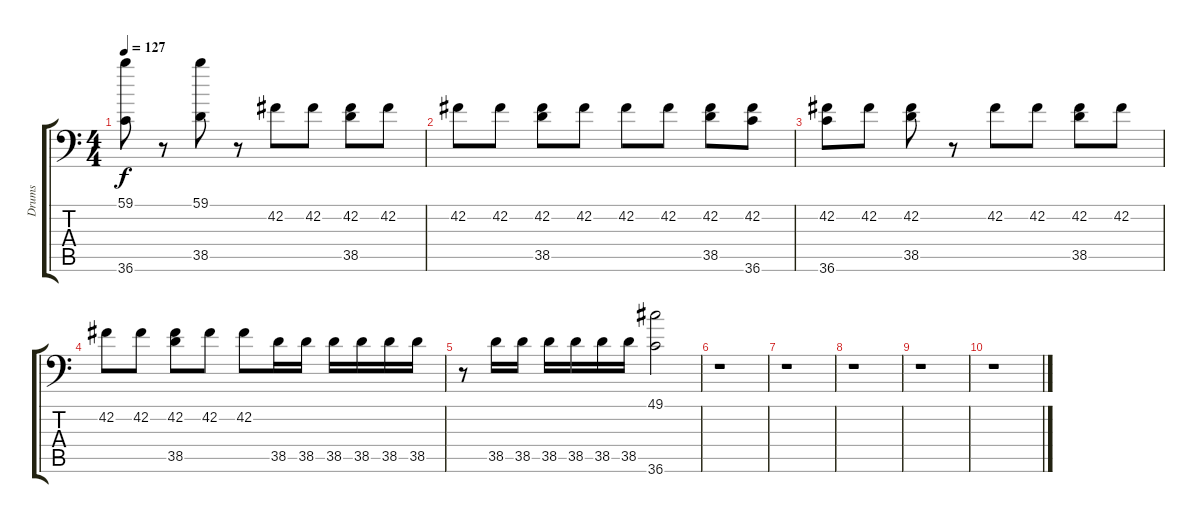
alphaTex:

\track ("Drums" "Drums") {instrument acousticgrandpiano}
\staff {score tabs}
\tuning (C-1 C-1 C-1 C-1 C-1 C-1) {hide}
\ts (4 4)
\tempo 127
\clef f4
\ks c
(59.1 36.6).8{dy f} r.8 (59.1 38.5).8 r.8 42.2.8 42.2.8 (42.2 38.5).8 42.2.8 |
42.2.8 42.2.8 (42.2 38.5).8 42.2.8 42.2.8 42.2.8 (42.2 38.5).8 (42.2 36.6).8 |
(42.2 36.6).8 42.2.8 (42.2 38.5).8 r.8 42.2.8 42.2.8 (42.2 38.5).8 42.2.8 |
42.2.8 42.2.8 (42.2 38.5).8 42.2.8 42.2.8 38.5.16 38.5.16 38.5.16 38.5.16 38.5.16 38.5.16 |
r.8 38.5.16 38.5.16 38.5.16 38.5.16 38.5.16 38.5.16 (49.1 36.6).2 |
r.1 |
r.1 |
r.1 |
r.1 |
r.1
